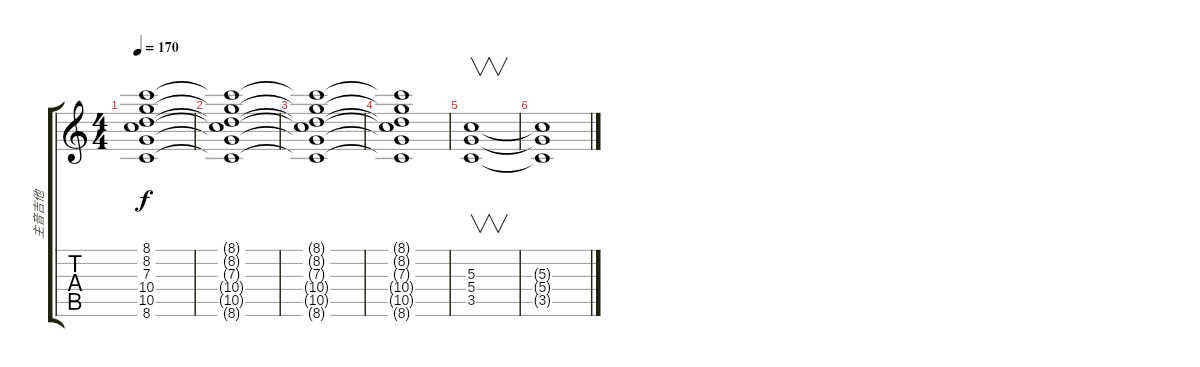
\track ("主音吉他" "主音吉他") {instrument overdrivenguitar}
\staff {score tabs}
\tuning (E4 B3 G3 D3 A2 E2) {hide}
\ts (4 4)
\tempo 170
\clef g2
\ks c
(8.1{t} 8.2{t} 7.3{t} 10.4{t} 10.5{t} 8.6{t}).1{dy f} |
(8.1{t} 8.2{t} 7.3{t} 10.4{t} 10.5{t} 8.6{t}).1 |
(8.1{t} 8.2{t} 7.3{t} 10.4{t} 10.5{t} 8.6{t}).1 |
(8.1{t} 8.2{t} 7.3{t} 10.4{t} 10.5{t} 8.6{t}).1 |
(5.3 5.4 3.5).1{v} |
(5.3{t} 5.4{t} 3.5{t}).1
